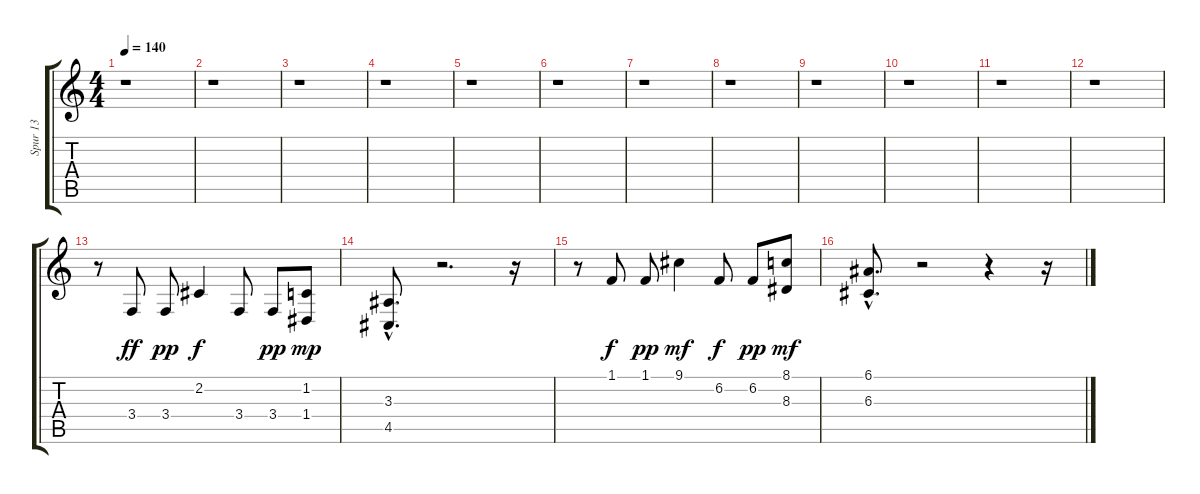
\track ("Spur 13" "Spur 13") {instrument marimba}
\staff {score tabs}
\tuning (E4 B3 G3 D3 A2 E2) {hide}
\ts (4 4)
\tempo 140
\clef g2
\ks c
r.1{dy mf} |
r.1 |
r.1 |
r.1 |
r.1 |
r.1 |
r.1 |
r.1 |
r.1 |
r.1 |
r.1 |
r.1 |
r.8 3.4.8{dy ff} 3.4.8{dy pp} 2.2.4{dy f} 3.4.8 3.4.8{dy pp} (1.2 1.4).8{dy mp} |
(3.3{hac} 4.5{hac}).8{d} r.2{d} r.16 |
r.8 1.1.8{dy f} 1.1.8{dy pp} 9.1.4{dy mf} 6.2.8{dy f} 6.2.8{dy pp} (8.1 8.3).8{dy mf} |
(6.1{hac} 6.3{hac}).8{d} r.2 r.4 r.16
